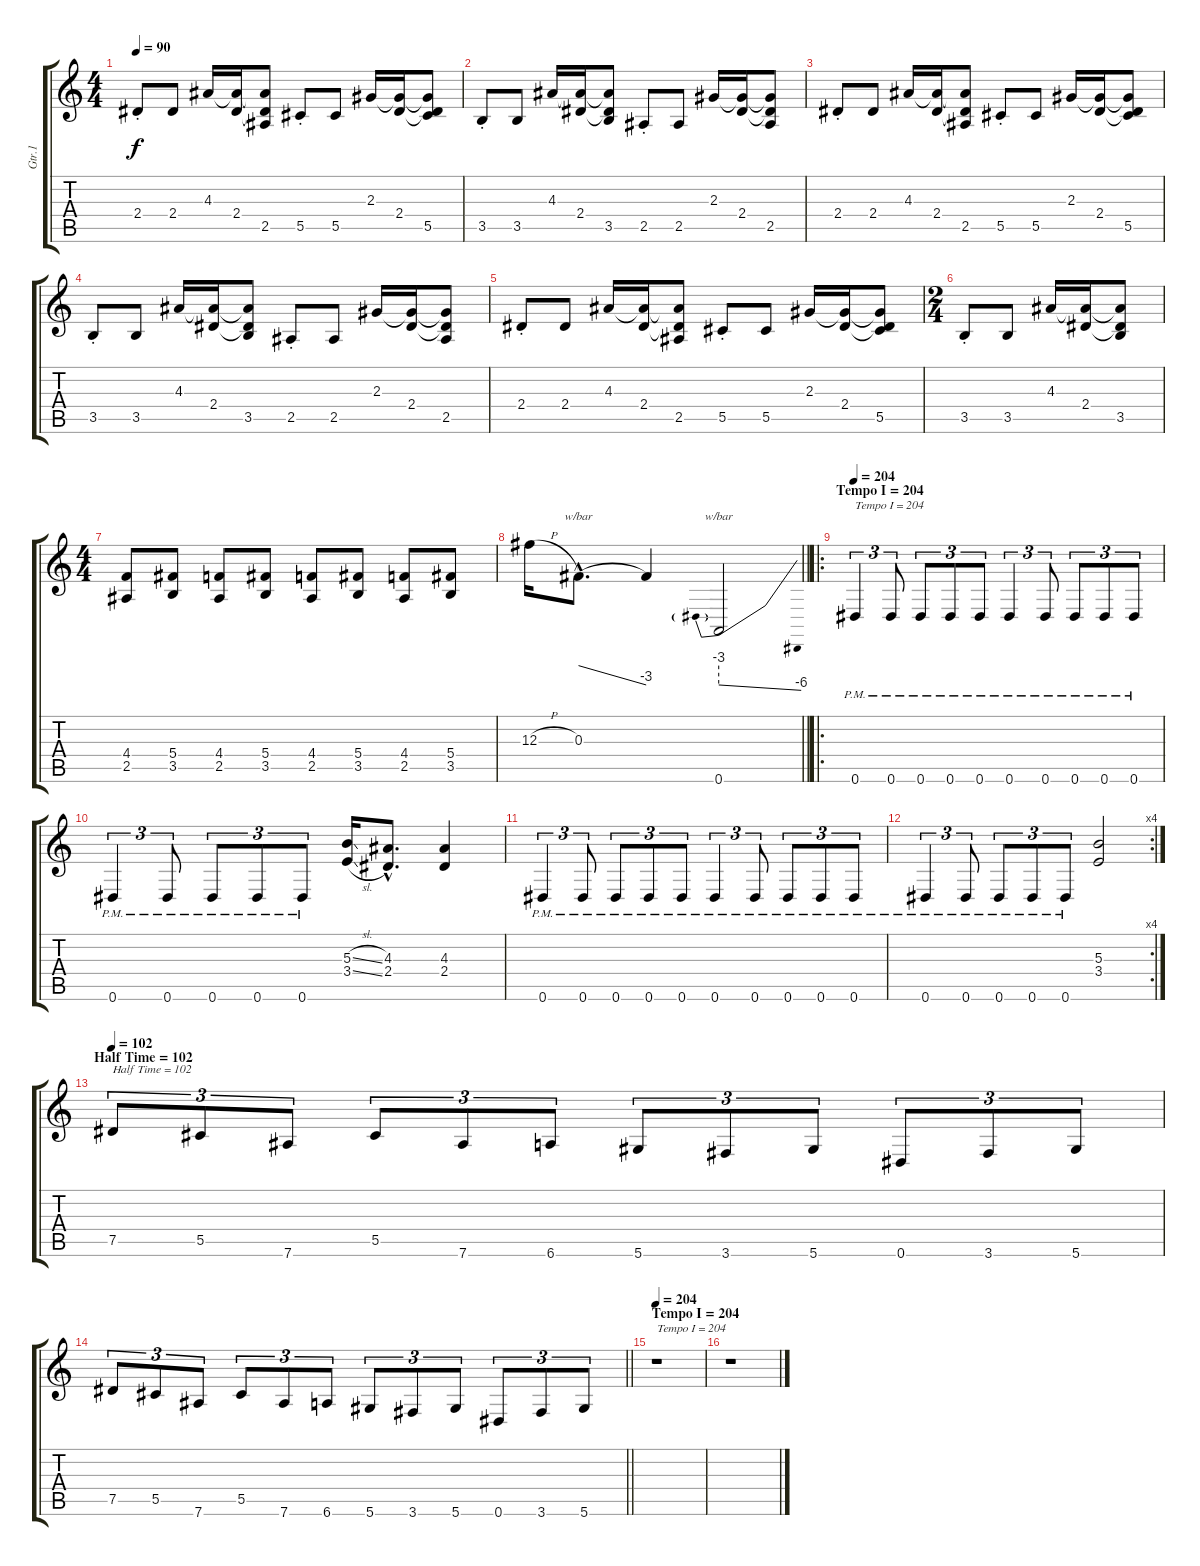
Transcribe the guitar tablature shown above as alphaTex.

\track ("Gtr.1" "Gtr.1") {instrument distortionguitar}
\staff {score tabs}
\tuning (Eb4 Bb3 Gb3 Db3 Ab2 Eb2) {hide}
\ts (4 4)
\tempo 90
\clef g2
\ks c
2.4{st}.8{dy f} 2.4.8 4.3.16 (4.3{t} 2.4).16 (4.3{t} 2.4{t} 2.5).8 5.5{st}.8 5.5.8 2.3.16 (2.3{t} 2.4).16 (2.3{t} 2.4{t} 5.5).8 |
3.5{st}.8 3.5.8 4.3.16 (4.3{t} 2.4).16 (4.3{t} 2.4{t} 3.5).8 2.5{st}.8 2.5.8 2.3.16 (2.3{t} 2.4).16 (2.3{t} 2.4{t} 2.5).8 |
2.4{st}.8 2.4.8 4.3.16 (4.3{t} 2.4).16 (4.3{t} 2.4{t} 2.5).8 5.5{st}.8 5.5.8 2.3.16 (2.3{t} 2.4).16 (2.3{t} 2.4{t} 5.5).8 |
3.5{st}.8 3.5.8 4.3.16 (4.3{t} 2.4).16 (4.3{t} 2.4{t} 3.5).8 2.5{st}.8 2.5.8 2.3.16 (2.3{t} 2.4).16 (2.3{t} 2.4{t} 2.5).8 |
2.4{st}.8 2.4.8 4.3.16 (4.3{t} 2.4).16 (4.3{t} 2.4{t} 2.5).8 5.5{st}.8 5.5.8 2.3.16 (2.3{t} 2.4).16 (2.3{t} 2.4{t} 5.5).8 |
\ts (2 4)
3.5{st}.8 3.5.8 4.3.16 (4.3{t} 2.4).16 (4.3{t} 2.4{t} 3.5).8 |
\ts (4 4)
(4.4 2.5).8{volume 14} (5.4 3.5).8 (4.4 2.5).8 (5.4 3.5).8 (4.4 2.5).8 (5.4 3.5).8 (4.4 2.5).8 (5.4 3.5).8 |
\barLineRight lightlight
12.3{h}.16 0.3{hac}.8{d tbe (dive default 0 0 60 -12)} 0.3{t}.4 0.6.2{tbe (predivedive default 0 -12 60 -24)} |
\ro
\section ("" "Tempo I = 204")
\tempo 204
0.6{pm}.4{tu (3 2) txt "Tempo I = 204"} 0.6{pm}.8{tu (3 2)} 0.6{pm}.8{tu (3 2)} 0.6{pm}.8{tu (3 2)} 0.6{pm}.8{tu (3 2)} 0.6{pm}.4{tu (3 2)} 0.6{pm}.8{tu (3 2)} 0.6{pm}.8{tu (3 2)} 0.6{pm}.8{tu (3 2)} 0.6{pm}.8{tu (3 2)} |
0.6{pm}.4{tu (3 2)} 0.6{pm}.8{tu (3 2)} 0.6{pm}.8{tu (3 2)} 0.6{pm}.8{tu (3 2)} 0.6{pm}.8{tu (3 2)} (5.3{sl} 3.4{sl}).16 (4.3{hac} 2.4{hac}).8{d} (4.3 2.4).4 |
0.6{pm}.4{tu (3 2)} 0.6{pm}.8{tu (3 2)} 0.6{pm}.8{tu (3 2)} 0.6{pm}.8{tu (3 2)} 0.6{pm}.8{tu (3 2)} 0.6{pm}.4{tu (3 2)} 0.6{pm}.8{tu (3 2)} 0.6{pm}.8{tu (3 2)} 0.6{pm}.8{tu (3 2)} 0.6{pm}.8{tu (3 2)} |
\rc 4
0.6{pm}.4{tu (3 2)} 0.6{pm}.8{tu (3 2)} 0.6{pm}.8{tu (3 2)} 0.6{pm}.8{tu (3 2)} 0.6{pm}.8{tu (3 2)} (5.3 3.4).2 |
\section ("" "Half Time = 102")
\tempo 102
7.5.8{tu (3 2) txt "Half Time = 102"} 5.5.8{tu (3 2)} 7.6.8{tu (3 2)} 5.5.8{tu (3 2)} 7.6.8{tu (3 2)} 6.6.8{tu (3 2)} 5.6.8{tu (3 2)} 3.6.8{tu (3 2)} 5.6.8{tu (3 2)} 0.6.8{tu (3 2)} 3.6.8{tu (3 2)} 5.6.8{tu (3 2)} |
\barLineRight lightlight
7.5.8{tu (3 2)} 5.5.8{tu (3 2)} 7.6.8{tu (3 2)} 5.5.8{tu (3 2)} 7.6.8{tu (3 2)} 6.6.8{tu (3 2)} 5.6.8{tu (3 2)} 3.6.8{tu (3 2)} 5.6.8{tu (3 2)} 0.6.8{tu (3 2)} 3.6.8{tu (3 2)} 5.6.8{tu (3 2)} |
\section ("" "Tempo I = 204")
\tempo 204
r.1{txt "Tempo I = 204"} |
r.1
